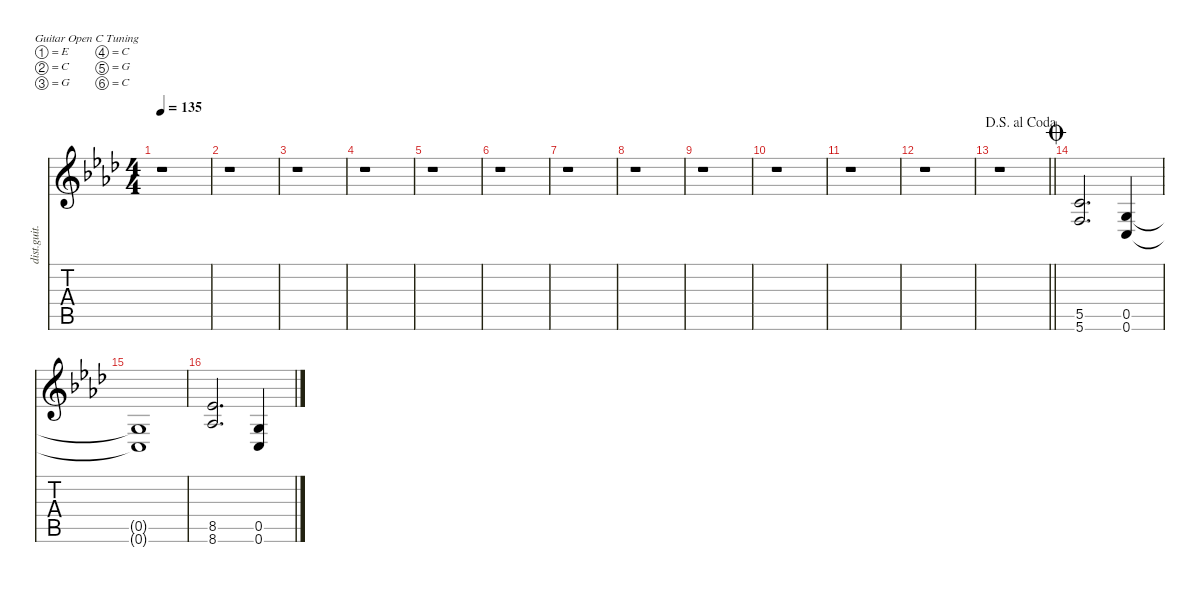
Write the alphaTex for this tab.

\defaultSystemsLayout 4
\hideDynamics
\bracketExtendMode nobrackets
\otherSystemsTrackNameOrientation horizontal
\track ("Guitar 2" "dist.guit.") {defaultSystemsLayout 8 instrument distortionguitar}
\staff {score tabs}
\tuning (E4 C4 G3 C3 G2 C2)
\ts (4 4)
\tempo 135
\clef g2
\ks ab
r.1{dy f beam Down} |
r.1{beam Down} |
r.1{beam Down} |
r.1{beam Down} |
r.1{beam Down} |
r.1{beam Down} |
r.1{beam Down} |
r.1{beam Down} |
r.1{beam Down} |
r.1{beam Down} |
r.1{beam Down} |
r.1{beam Down} |
\jump dalsegnoalcoda
\barLineRight lightlight
r.1{beam Down} |
\jump coda
(5.5{acc forcenatural} 5.6{acc forcenatural}).2{d beam Up} (0.5{acc forcenatural} 0.6{acc forcenatural}).4{beam Up} |
(0.5{t acc forcenatural} 0.6{t acc forcenatural}).1{beam Up} |
(8.5{acc b} 8.6{acc b}).2{d beam Up} (0.5{acc forcenatural} 0.6{acc forcenatural}).4{beam Up}
